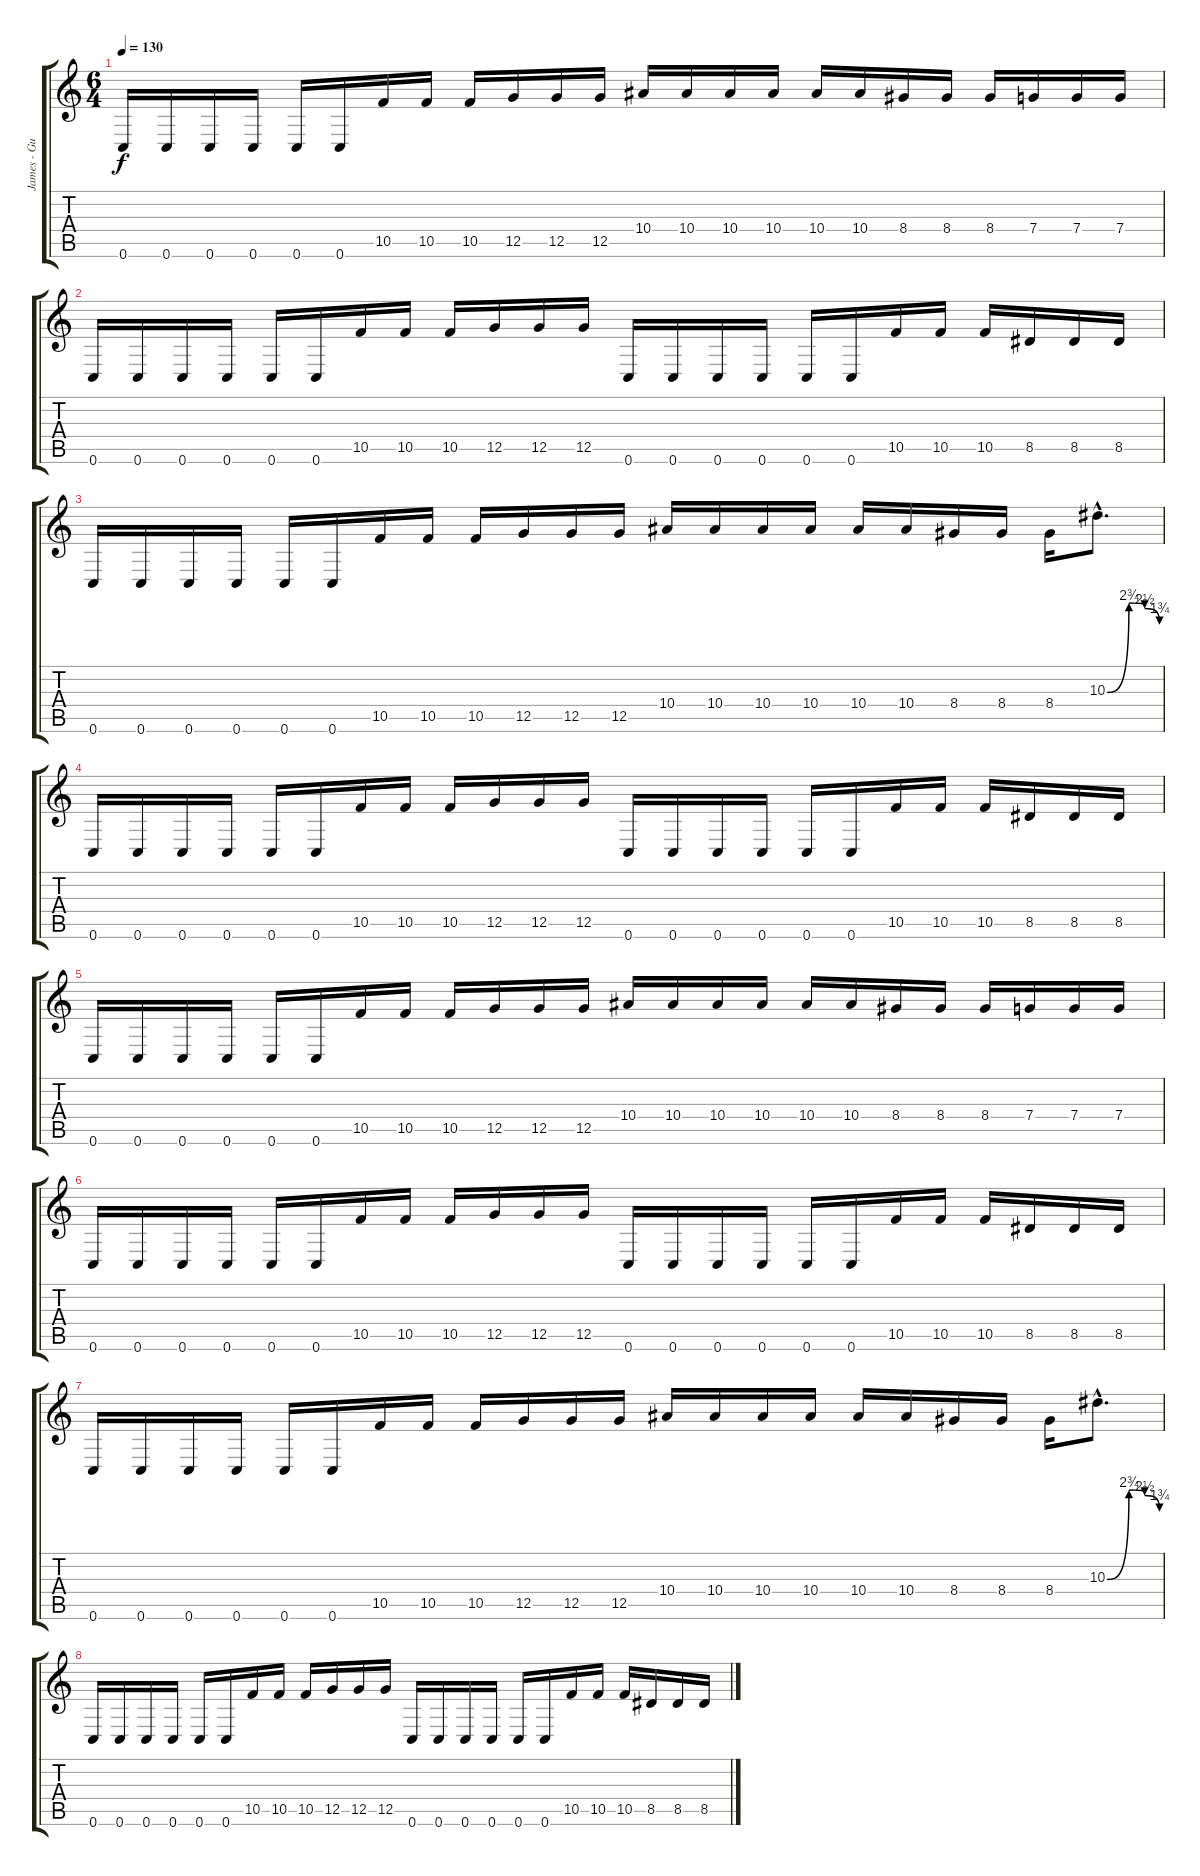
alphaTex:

\track ("James - Guitar" "James - Gu") {instrument distortionguitar}
\staff {score tabs}
\tuning (D4 A3 F3 C3 G2 C2) {hide}
\ts (6 4)
\tempo 130
\clef g2
\ks c
0.6.16{dy f} 0.6.16 0.6.16 0.6.16 0.6.16 0.6.16 10.5.16 10.5.16 10.5.16 12.5.16 12.5.16 12.5.16 10.4.16 10.4.16 10.4.16 10.4.16 10.4.16 10.4.16 8.4.16 8.4.16 8.4.16 7.4.16 7.4.16 7.4.16 |
0.6.16 0.6.16 0.6.16 0.6.16 0.6.16 0.6.16 10.5.16 10.5.16 10.5.16 12.5.16 12.5.16 12.5.16 0.6.16 0.6.16 0.6.16 0.6.16 0.6.16 0.6.16 10.5.16 10.5.16 10.5.16 8.5.16 8.5.16 8.5.16 |
0.6.16 0.6.16 0.6.16 0.6.16 0.6.16 0.6.16 10.5.16 10.5.16 10.5.16 12.5.16 12.5.16 12.5.16 10.4.16 10.4.16 10.4.16 10.4.16 10.4.16 10.4.16 8.4.16 8.4.16 8.4.16 10.3{be (custom 0 0 25 11 31 11 43 10 60 7) hac}.8{d} |
0.6.16 0.6.16 0.6.16 0.6.16 0.6.16 0.6.16 10.5.16 10.5.16 10.5.16 12.5.16 12.5.16 12.5.16 0.6.16 0.6.16 0.6.16 0.6.16 0.6.16 0.6.16 10.5.16 10.5.16 10.5.16 8.5.16 8.5.16 8.5.16 |
0.6.16 0.6.16 0.6.16 0.6.16 0.6.16 0.6.16 10.5.16 10.5.16 10.5.16 12.5.16 12.5.16 12.5.16 10.4.16 10.4.16 10.4.16 10.4.16 10.4.16 10.4.16 8.4.16 8.4.16 8.4.16 7.4.16 7.4.16 7.4.16 |
0.6.16 0.6.16 0.6.16 0.6.16 0.6.16 0.6.16 10.5.16 10.5.16 10.5.16 12.5.16 12.5.16 12.5.16 0.6.16 0.6.16 0.6.16 0.6.16 0.6.16 0.6.16 10.5.16 10.5.16 10.5.16 8.5.16 8.5.16 8.5.16 |
0.6.16 0.6.16 0.6.16 0.6.16 0.6.16 0.6.16 10.5.16 10.5.16 10.5.16 12.5.16 12.5.16 12.5.16 10.4.16 10.4.16 10.4.16 10.4.16 10.4.16 10.4.16 8.4.16 8.4.16 8.4.16 10.3{be (custom 0 0 25 11 31 11 43 10 60 7) hac}.8{d} |
0.6.16 0.6.16 0.6.16 0.6.16 0.6.16 0.6.16 10.5.16 10.5.16 10.5.16 12.5.16 12.5.16 12.5.16 0.6.16 0.6.16 0.6.16 0.6.16 0.6.16 0.6.16 10.5.16 10.5.16 10.5.16 8.5.16 8.5.16 8.5.16
